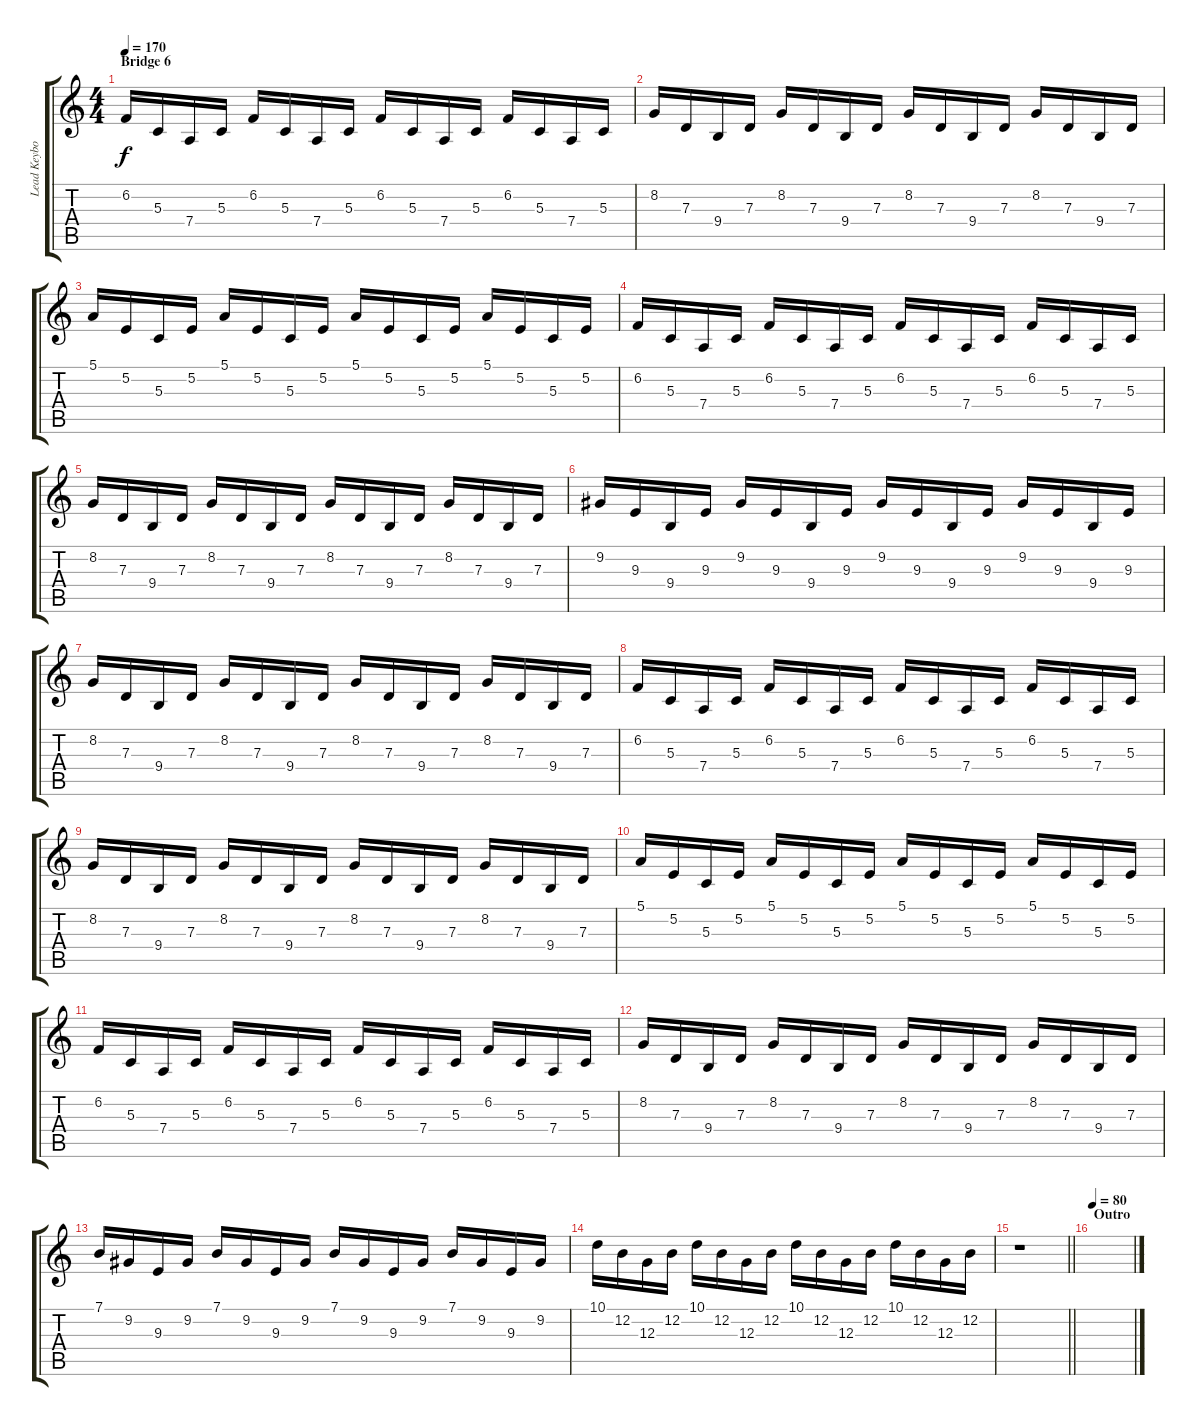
\track ("Lead Keyboard 2: Juha Mäenpää" "Lead Keybo") {instrument fx4atmosphere}
\staff {score tabs}
\tuning (E4 B3 G3 D3 A2 E2) {hide}
\ts (4 4)
\section ("" "Bridge 6")
\tempo 170
\clef g2
\ks aminor
6.2.16{dy f} 5.3.16 7.4.16 5.3.16 6.2.16 5.3.16 7.4.16 5.3.16 6.2.16 5.3.16 7.4.16 5.3.16 6.2.16 5.3.16 7.4.16 5.3.16 |
8.2.16 7.3.16 9.4.16 7.3.16 8.2.16 7.3.16 9.4.16 7.3.16 8.2.16 7.3.16 9.4.16 7.3.16 8.2.16 7.3.16 9.4.16 7.3.16 |
5.1.16 5.2.16 5.3.16 5.2.16 5.1.16 5.2.16 5.3.16 5.2.16 5.1.16 5.2.16 5.3.16 5.2.16 5.1.16 5.2.16 5.3.16 5.2.16 |
6.2.16 5.3.16 7.4.16 5.3.16 6.2.16 5.3.16 7.4.16 5.3.16 6.2.16 5.3.16 7.4.16 5.3.16 6.2.16 5.3.16 7.4.16 5.3.16 |
8.2.16 7.3.16 9.4.16 7.3.16 8.2.16 7.3.16 9.4.16 7.3.16 8.2.16 7.3.16 9.4.16 7.3.16 8.2.16 7.3.16 9.4.16 7.3.16 |
9.2.16 9.3.16 9.4.16 9.3.16 9.2.16 9.3.16 9.4.16 9.3.16 9.2.16 9.3.16 9.4.16 9.3.16 9.2.16 9.3.16 9.4.16 9.3.16 |
8.2.16 7.3.16 9.4.16 7.3.16 8.2.16 7.3.16 9.4.16 7.3.16 8.2.16 7.3.16 9.4.16 7.3.16 8.2.16 7.3.16 9.4.16 7.3.16 |
6.2.16 5.3.16 7.4.16 5.3.16 6.2.16 5.3.16 7.4.16 5.3.16 6.2.16 5.3.16 7.4.16 5.3.16 6.2.16 5.3.16 7.4.16 5.3.16 |
8.2.16 7.3.16 9.4.16 7.3.16 8.2.16 7.3.16 9.4.16 7.3.16 8.2.16 7.3.16 9.4.16 7.3.16 8.2.16 7.3.16 9.4.16 7.3.16 |
5.1.16 5.2.16 5.3.16 5.2.16 5.1.16 5.2.16 5.3.16 5.2.16 5.1.16 5.2.16 5.3.16 5.2.16 5.1.16 5.2.16 5.3.16 5.2.16 |
6.2.16 5.3.16 7.4.16 5.3.16 6.2.16 5.3.16 7.4.16 5.3.16 6.2.16 5.3.16 7.4.16 5.3.16 6.2.16 5.3.16 7.4.16 5.3.16 |
8.2.16 7.3.16 9.4.16 7.3.16 8.2.16 7.3.16 9.4.16 7.3.16 8.2.16 7.3.16 9.4.16 7.3.16 8.2.16 7.3.16 9.4.16 7.3.16 |
7.1.16 9.2.16 9.3.16 9.2.16 7.1.16 9.2.16 9.3.16 9.2.16 7.1.16 9.2.16 9.3.16 9.2.16 7.1.16 9.2.16 9.3.16 9.2.16 |
10.1.16 12.2.16 12.3.16 12.2.16 10.1.16 12.2.16 12.3.16 12.2.16 10.1.16 12.2.16 12.3.16 12.2.16 10.1.16 12.2.16 12.3.16 12.2.16 |
\barLineRight lightlight
r.1 |
\section ("" "Outro")
\tempo 80
